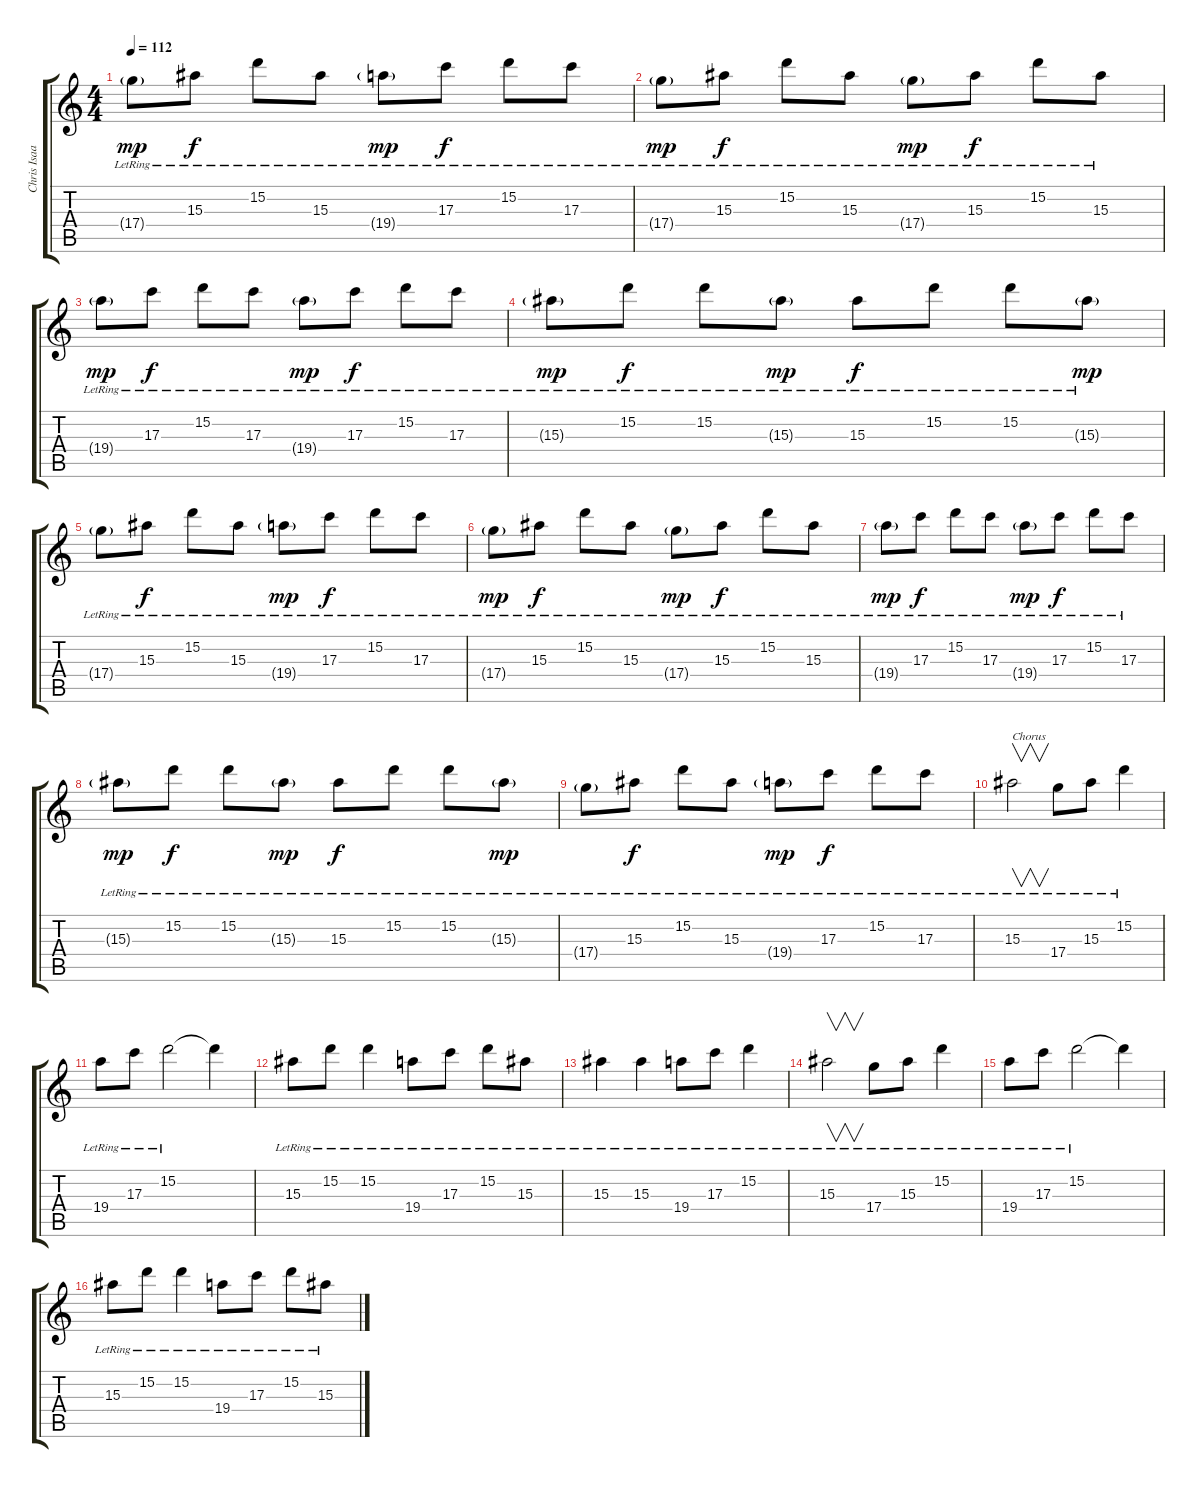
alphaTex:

\track ("Chris Isaak ( clean 6 )" "Chris Isaa") {instrument electricguitarclean}
\staff {score tabs}
\tuning (E4 B3 G3 D3 A2 E2) {hide}
\ts (4 4)
\tempo 112
\clef g2
\ks c
17.4{g lr}.8{dy mp} 15.3{lr}.8{dy f} 15.2{lr}.8 15.3{lr}.8 19.4{g lr}.8{dy mp} 17.3{lr}.8{dy f} 15.2{lr}.8 17.3{lr}.8 |
17.4{g lr}.8{dy mp} 15.3{lr}.8{dy f} 15.2{lr}.8 15.3{lr}.8 17.4{g lr}.8{dy mp} 15.3{lr}.8{dy f} 15.2{lr}.8 15.3{lr}.8 |
19.4{g lr}.8{dy mp} 17.3{lr}.8{dy f} 15.2{lr}.8 17.3{lr}.8 19.4{g lr}.8{dy mp} 17.3{lr}.8{dy f} 15.2{lr}.8 17.3{lr}.8 |
15.3{g lr}.8{dy mp} 15.2{lr}.8{dy f} 15.2{lr}.8 15.3{g lr}.8{dy mp} 15.3{lr}.8{dy f} 15.2{lr}.8 15.2{lr}.8 15.3{g lr}.8{dy mp} |
17.4{g lr}.8 15.3{lr}.8{dy f} 15.2{lr}.8 15.3{lr}.8 19.4{g lr}.8{dy mp} 17.3{lr}.8{dy f} 15.2{lr}.8 17.3{lr}.8 |
17.4{g lr}.8{dy mp} 15.3{lr}.8{dy f} 15.2{lr}.8 15.3{lr}.8 17.4{g lr}.8{dy mp} 15.3{lr}.8{dy f} 15.2{lr}.8 15.3{lr}.8 |
19.4{g lr}.8{dy mp} 17.3{lr}.8{dy f} 15.2{lr}.8 17.3{lr}.8 19.4{g lr}.8{dy mp} 17.3{lr}.8{dy f} 15.2{lr}.8 17.3{lr}.8 |
15.3{g lr}.8{dy mp} 15.2{lr}.8{dy f} 15.2{lr}.8 15.3{g lr}.8{dy mp} 15.3{lr}.8{dy f} 15.2{lr}.8 15.2{lr}.8 15.3{g lr}.8{dy mp} |
17.4{g lr}.8 15.3{lr}.8{dy f} 15.2{lr}.8 15.3{lr}.8 19.4{g lr}.8{dy mp} 17.3{lr}.8{dy f} 15.2{lr}.8 17.3{lr}.8 |
15.3{lr}.2{v txt "Chorus"} 17.4{lr}.8 15.3{lr}.8 15.2{lr}.4 |
19.4{lr}.8 17.3{lr}.8 15.2{lr}.2 15.2{t}.4 |
15.3{lr}.8 15.2{lr}.8 15.2{lr}.4 19.4{lr}.8 17.3{lr}.8 15.2{lr}.8 15.3{lr}.8 |
15.3{lr}.4 15.3{lr}.4 19.4{lr}.8 17.3{lr}.8 15.2{lr}.4 |
15.3{lr}.2{v} 17.4{lr}.8 15.3{lr}.8 15.2{lr}.4 |
19.4{lr}.8 17.3{lr}.8 15.2{lr}.2 15.2{t}.4 |
15.3{lr}.8 15.2{lr}.8 15.2{lr}.4 19.4{lr}.8 17.3{lr}.8 15.2{lr}.8 15.3{lr}.8
